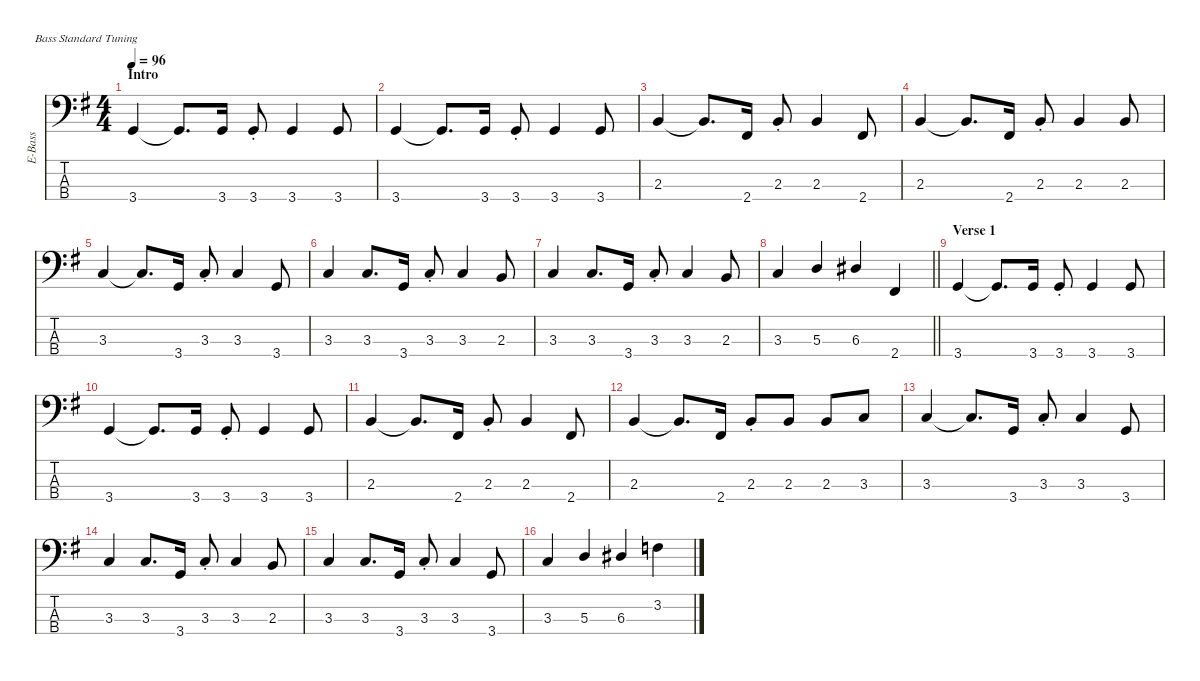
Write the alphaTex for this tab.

\defaultSystemsLayout 4
\hideDynamics
\bracketExtendMode nobrackets
\otherSystemsTrackNameOrientation horizontal
\track ("Bass" "E-Bass") {defaultSystemsLayout 4 instrument electricbassfinger}
\staff {score tabs}
\tuning (G2 D2 A1 E1)
\ts (4 4)
\beaming (8 2 2 2 2)
\section ("" "Intro")
\tempo 96
\clef f4
\ks g
3.4{acc forcenatural}.4{dy f instrument electricbassfinger beam Up} 3.4{t acc forcenatural}.8{d beam Up} 3.4{acc forcenatural}.16{beam Up} 3.4{st acc forcenatural}.8{beam Up} 3.4{acc forcenatural}.4{beam Up} 3.4{acc forcenatural}.8{beam Up} |
3.4{acc forcenatural}.4{beam Up} 3.4{t acc forcenatural}.8{d beam Up} 3.4{acc forcenatural}.16{beam Up} 3.4{st acc forcenatural}.8{beam Up} 3.4{acc forcenatural}.4{beam Up} 3.4{acc forcenatural}.8{beam Up} |
2.3{acc forcenatural}.4{beam Up} 2.3{t acc forcenatural}.8{d beam Up} 2.4{acc #}.16{beam Up} 2.3{st acc forcenatural}.8{beam Up} 2.3{acc forcenatural}.4{beam Up} 2.4{acc #}.8{beam Up} |
2.3{acc forcenatural}.4{beam Up} 2.3{t acc forcenatural}.8{d beam Up} 2.4{acc #}.16{beam Up} 2.3{st acc forcenatural}.8{beam Up} 2.3{acc forcenatural}.4{beam Up} 2.3{acc forcenatural}.8{beam Up} |
3.3{acc forcenatural}.4{beam Up} 3.3{t acc forcenatural}.8{d beam Up} 3.4{acc forcenatural}.16{beam Up} 3.3{st acc forcenatural}.8{beam Up} 3.3{acc forcenatural}.4{beam Up} 3.4{acc forcenatural}.8{beam Up} |
3.3{acc forcenatural}.4{beam Up} 3.3{acc forcenatural}.8{d beam Up} 3.4{acc forcenatural}.16{beam Up} 3.3{st acc forcenatural}.8{beam Up} 3.3{acc forcenatural}.4{beam Up} 2.3{acc forcenatural}.8{beam Up} |
3.3{acc forcenatural}.4{beam Up} 3.3{acc forcenatural}.8{d beam Up} 3.4{acc forcenatural}.16{beam Up} 3.3{st acc forcenatural}.8{beam Up} 3.3{acc forcenatural}.4{beam Up} 2.3{acc forcenatural}.8{beam Up} |
\barLineRight lightlight
3.3{acc forcenatural}.4{beam Up} 5.3{acc forcenatural}.4{beam Up} 6.3{acc #}.4{beam Up} 2.4{acc #}.4{beam Up} |
\section ("" "Verse 1")
3.4{acc forcenatural}.4{beam Up} 3.4{t acc forcenatural}.8{d beam Up} 3.4{acc forcenatural}.16{beam Up} 3.4{st acc forcenatural}.8{beam Up} 3.4{acc forcenatural}.4{beam Up} 3.4{acc forcenatural}.8{beam Up} |
3.4{acc forcenatural}.4{beam Up} 3.4{t acc forcenatural}.8{d beam Up} 3.4{acc forcenatural}.16{beam Up} 3.4{st acc forcenatural}.8{beam Up} 3.4{acc forcenatural}.4{beam Up} 3.4{acc forcenatural}.8{beam Up} |
2.3{acc forcenatural}.4{beam Up} 2.3{t acc forcenatural}.8{d beam Up} 2.4{acc #}.16{beam Up} 2.3{st acc forcenatural}.8{beam Up} 2.3{acc forcenatural}.4{beam Up} 2.4{acc #}.8{beam Up} |
2.3{acc forcenatural}.4{beam Up} 2.3{t acc forcenatural}.8{d beam Up} 2.4{acc #}.16{beam Up} 2.3{st acc forcenatural}.8{beam Up} 2.3{acc forcenatural}.8{beam Up} 2.3{acc forcenatural}.8{beam Up} 3.3{acc forcenatural}.8{beam Up} |
3.3{acc forcenatural}.4{beam Up} 3.3{t acc forcenatural}.8{d beam Up} 3.4{acc forcenatural}.16{beam Up} 3.3{st acc forcenatural}.8{beam Up} 3.3{acc forcenatural}.4{beam Up} 3.4{acc forcenatural}.8{beam Up} |
3.3{acc forcenatural}.4{beam Up} 3.3{acc forcenatural}.8{d beam Up} 3.4{acc forcenatural}.16{beam Up} 3.3{st acc forcenatural}.8{beam Up} 3.3{acc forcenatural}.4{beam Up} 2.3{acc forcenatural}.8{beam Up} |
3.3{acc forcenatural}.4{beam Up} 3.3{acc forcenatural}.8{d beam Up} 3.4{acc forcenatural}.16{beam Up} 3.3{st acc forcenatural}.8{beam Up} 3.3{acc forcenatural}.4{beam Up} 3.4{acc forcenatural}.8{beam Up} |
3.3{acc forcenatural}.4{beam Up} 5.3{acc forcenatural}.4{beam Up} 6.3{acc #}.4{beam Up} 3.2{acc forcenatural}.4{beam Down}
